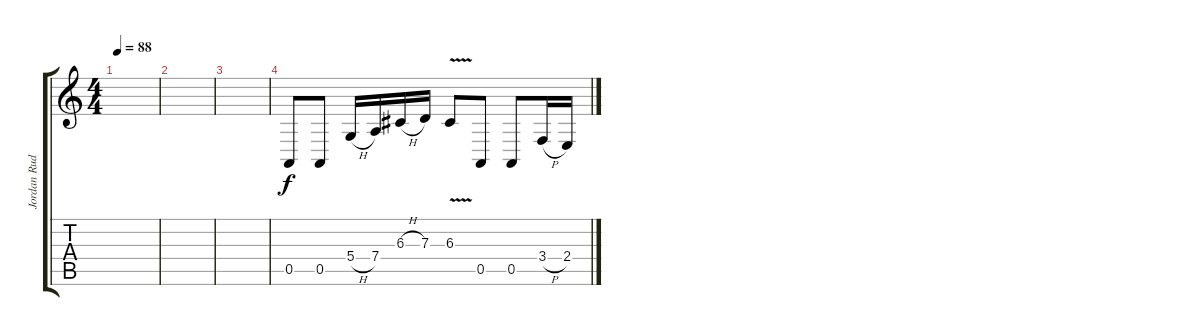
\track ("Jordan Rudess" "Jordan Rud") {instrument sitar}
\staff {score tabs}
\tuning (E4 B3 G3 D3 A2 E2) {hide}
\ts (4 4)
\tempo 88
\clef g2
\ks c
|
|
|
0.5.8 0.5.8 5.4{h}.16 7.4.16 6.3{h}.16 7.3.16 6.3{v}.8 0.5.8 0.5.8 3.4{h}.16 2.4.16
